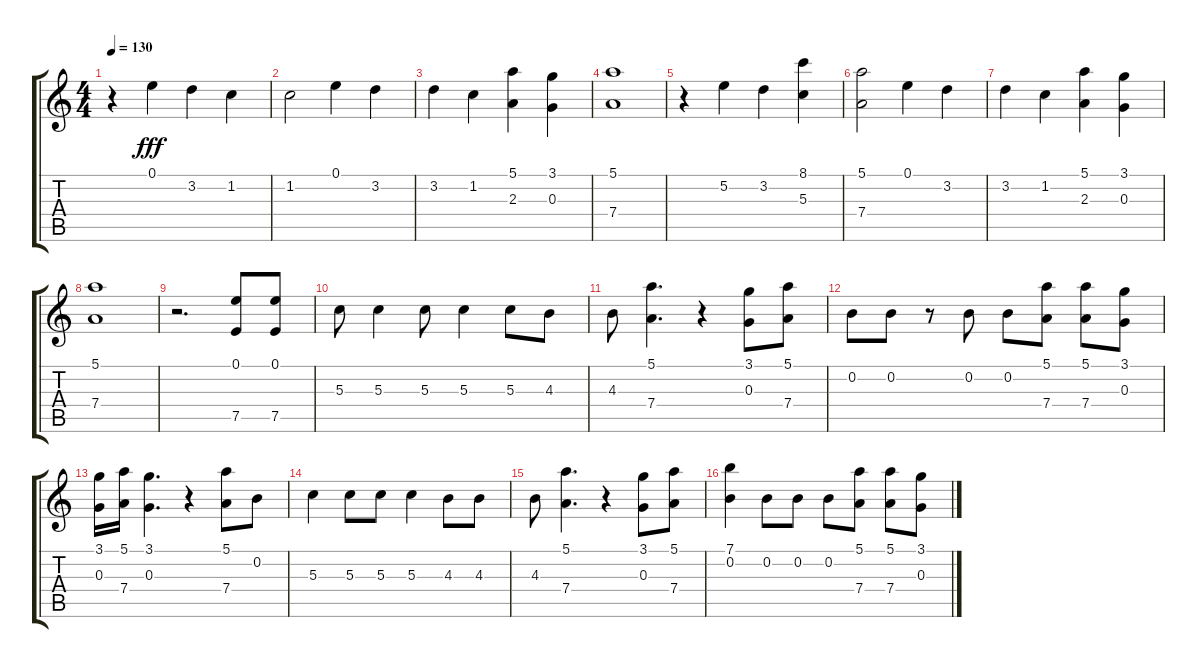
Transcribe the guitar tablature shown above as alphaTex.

\track "" {instrument overdrivenguitar}
\staff {score tabs}
\tuning (E4 B3 G3 D3 A2 E2) {hide}
\ts (4 4)
\tempo 130
\clef g2
\ks c
r.4{dy fff} 0.1.4 3.2.4 1.2.4 |
1.2.2 0.1.4 3.2.4 |
3.2.4 1.2.4 (5.1 2.3).4 (3.1 0.3).4 |
(5.1 7.4).1 |
r.4 5.2.4 3.2.4 (8.1 5.3).4 |
(5.1 7.4).2 0.1.4 3.2.4 |
3.2.4 1.2.4 (5.1 2.3).4 (3.1 0.3).4 |
(5.1 7.4).1 |
r.2{d} (0.1 7.5).8 (0.1 7.5).8 |
5.3.8 5.3.4 5.3.8 5.3.4 5.3.8 4.3.8 |
4.3.8 (5.1 7.4).4{d} r.4 (3.1 0.3).8 (5.1 7.4).8 |
0.2.8 0.2.8 r.8 0.2.8 0.2.8 (5.1 7.4).8 (5.1 7.4).8 (3.1 0.3).8 |
(3.1 0.3).16 (5.1 7.4).16 (3.1 0.3).4{d} r.4 (5.1 7.4).8 0.2.8 |
5.3.4 5.3.8 5.3.8 5.3.4 4.3.8 4.3.8 |
4.3.8 (5.1 7.4).4{d} r.4 (3.1 0.3).8 (5.1 7.4).8 |
(7.1 0.2).4 0.2.8 0.2.8 0.2.8 (5.1 7.4).8 (5.1 7.4).8 (3.1 0.3).8
